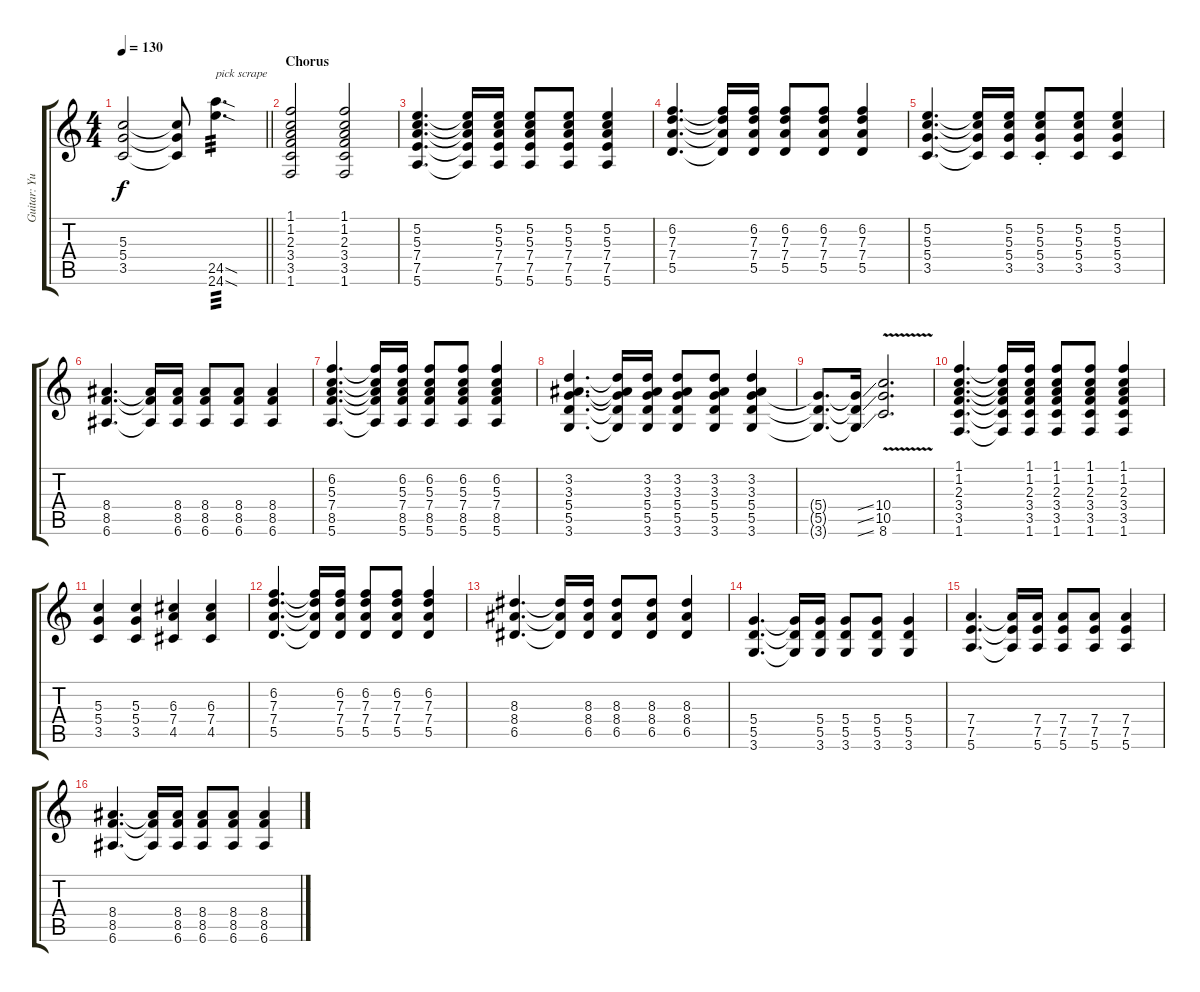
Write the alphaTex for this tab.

\track ("Guitar: Yui Hirasawa" "Guitar: Yu") {instrument distortionguitar}
\staff {score tabs}
\tuning (E4 B3 G3 D3 A2 E2) {hide}
\ts (4 4)
\tempo 130
\clef g2
\barLineRight lightlight
\ks c
(5.3 5.4 3.5).2{dy f} (5.3{t} 5.4{t} 3.5{t}).8 (24.5{sod} 24.6{sod}).4{d txt "pick scrape" tp 3} |
\section ("" "Chorus")
(1.1 1.2 2.3 3.4 3.5 1.6).2 (1.1 1.2 2.3 3.4 3.5 1.6).2 |
(5.2 5.3 7.4 7.5 5.6).4{d} (5.2{t} 5.3{t} 7.4{t} 7.5{t} 5.6{t}).16 (5.2 5.3 7.4 7.5 5.6).16 (5.2 5.3 7.4 7.5 5.6).8 (5.2 5.3 7.4 7.5 5.6).8 (5.2 5.3 7.4 7.5 5.6).4 |
(6.2 7.3 7.4 5.5).4{d} (6.2{t} 7.3{t} 7.4{t} 5.5{t}).16 (6.2 7.3 7.4 5.5).16 (6.2 7.3 7.4 5.5).8 (6.2 7.3 7.4 5.5).8 (6.2 7.3 7.4 5.5).4 |
(5.2 5.3 5.4 3.5).4{d} (5.2{t} 5.3{t} 5.4{t} 3.5{t}).16 (5.2 5.3 5.4 3.5).16 (5.2{st} 5.3{st} 5.4{st} 3.5{st}).8 (5.2 5.3 5.4 3.5).8 (5.2 5.3 5.4 3.5).4 |
(8.4 8.5 6.6).4{d} (8.4{t} 8.5{t} 6.6{t}).16 (8.4 8.5 6.6).16 (8.4 8.5 6.6).8 (8.4 8.5 6.6).8 (8.4 8.5 6.6).4 |
(6.2 5.3 7.4 8.5 5.6).4{d} (6.2{t} 5.3{t} 7.4{t} 8.5{t} 5.6{t}).16 (6.2 5.3 7.4 8.5 5.6).16 (6.2 5.3 7.4 8.5 5.6).8 (6.2 5.3 7.4 8.5 5.6).8 (6.2 5.3 7.4 8.5 5.6).4 |
(3.2 3.3 5.4 5.5 3.6).4{d} (3.2{t} 3.3{t} 5.4{t} 5.5{t} 3.6{t}).16 (3.2 3.3 5.4 5.5 3.6).16 (3.2 3.3 5.4 5.5 3.6).8 (3.2 3.3 5.4 5.5 3.6).8 (3.2 3.3 5.4 5.5 3.6).4 |
(5.4{t} 5.5{t} 3.6{t}).8{d} (5.4{ss t} 5.5{ss t} 3.6{ss t}).16 (10.4{v} 10.5 8.6).2{d} |
(1.1 1.2 2.3 3.4 3.5 1.6).4{d} (1.1{t} 1.2{t} 2.3{t} 3.4{t} 3.5{t} 1.6{t}).16 (1.1 1.2 2.3 3.4 3.5 1.6).16 (1.1 1.2 2.3 3.4 3.5 1.6).8 (1.1 1.2 2.3 3.4 3.5 1.6).8 (1.1 1.2 2.3 3.4 3.5 1.6).4 |
(5.3 5.4 3.5).4 (5.3 5.4 3.5).4 (6.3 7.4 4.5).4 (6.3 7.4 4.5).4 |
(6.2 7.3 7.4 5.5).4{d} (6.2{t} 7.3{t} 7.4{t} 5.5{t}).16 (6.2 7.3 7.4 5.5).16 (6.2 7.3 7.4 5.5).8 (6.2 7.3 7.4 5.5).8 (6.2 7.3 7.4 5.5).4 |
(8.3 8.4 6.5).4{d} (8.3{t} 8.4{t} 6.5{t}).16 (8.3 8.4 6.5).16 (8.3 8.4 6.5).8 (8.3 8.4 6.5).8 (8.3 8.4 6.5).4 |
(5.4 5.5 3.6).4{d} (5.4{t} 5.5{t} 3.6{t}).16 (5.4 5.5 3.6).16 (5.4 5.5 3.6).8 (5.4 5.5 3.6).8 (5.4 5.5 3.6).4 |
(7.4 7.5 5.6).4{d} (7.4{t} 7.5{t} 5.6{t}).16 (7.4 7.5 5.6).16 (7.4 7.5 5.6).8 (7.4 7.5 5.6).8 (7.4 7.5 5.6).4 |
(8.4 8.5 6.6).4{d} (8.4{t} 8.5{t} 6.6{t}).16 (8.4 8.5 6.6).16 (8.4 8.5 6.6).8 (8.4 8.5 6.6).8 (8.4 8.5 6.6).4
